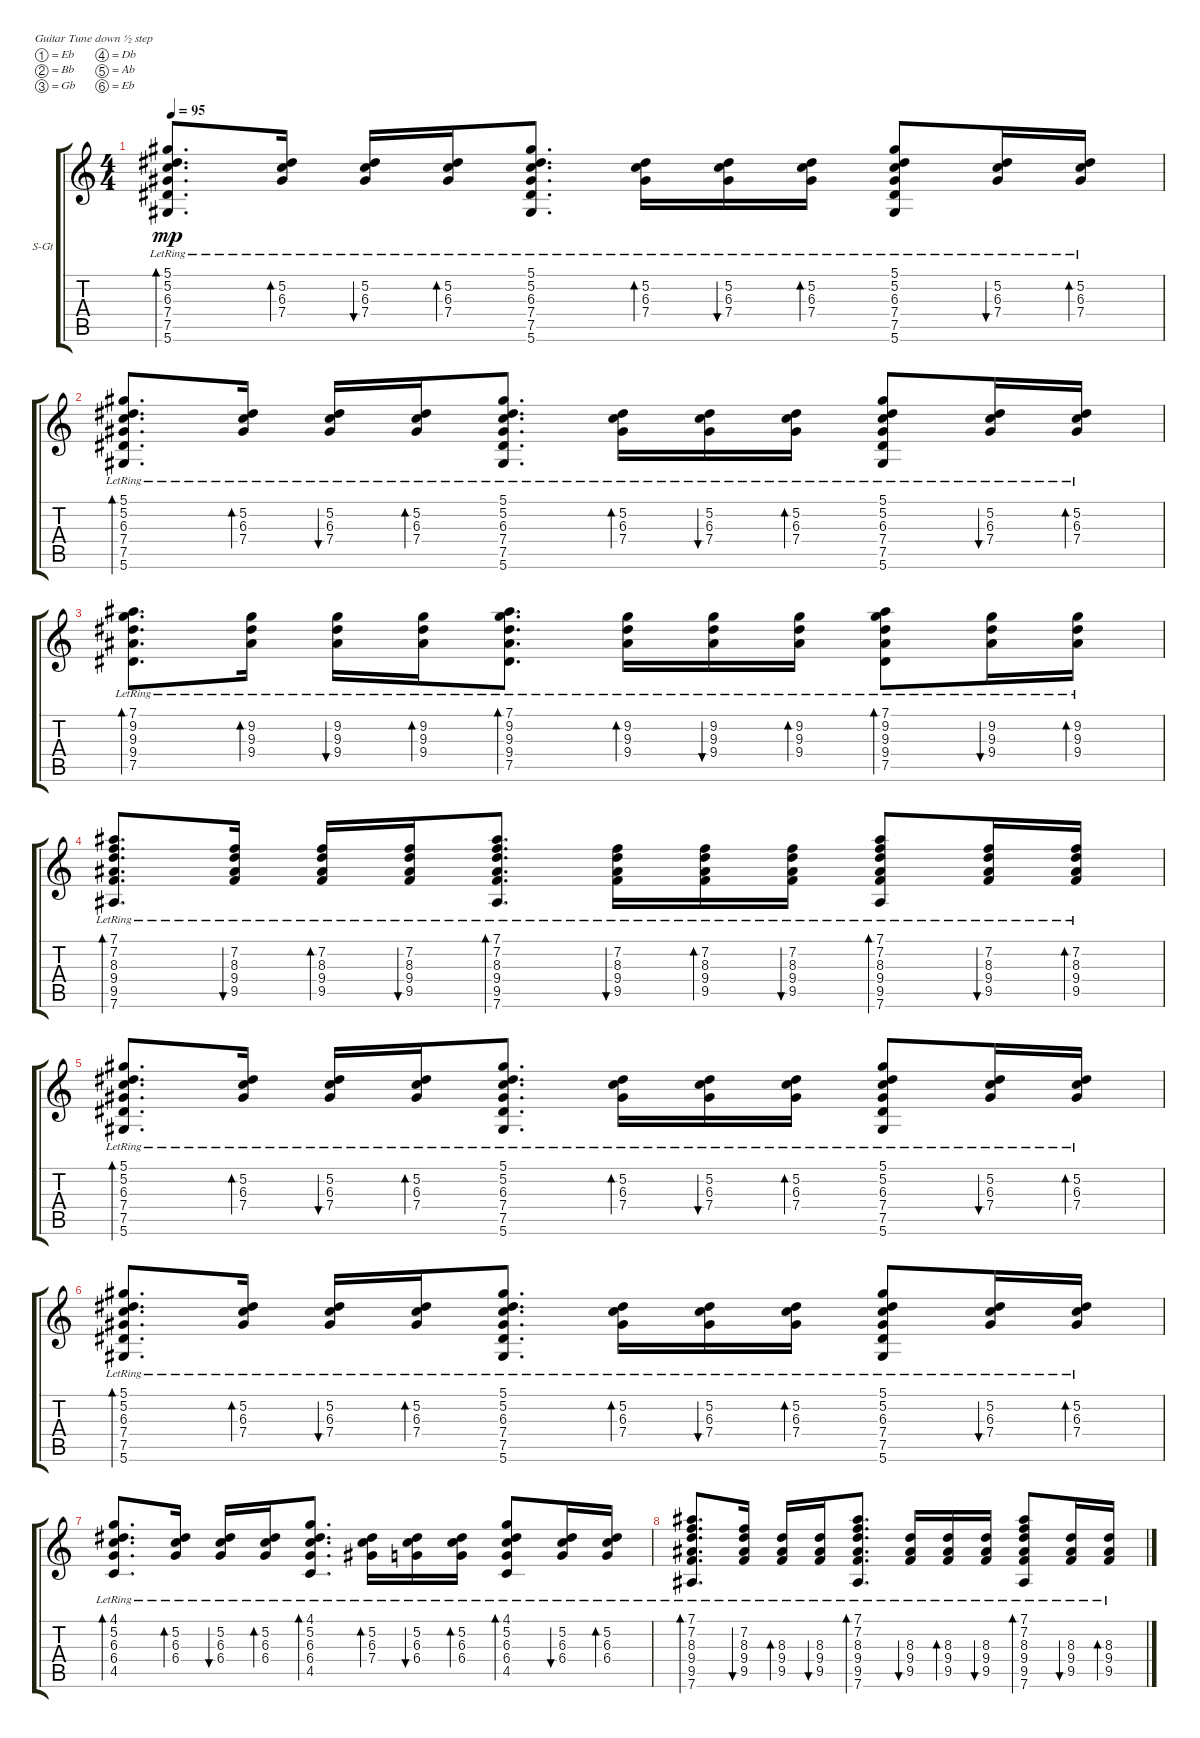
\defaultSystemsLayout 4
\bracketExtendMode groupsimilarinstruments
\firstSystemTrackNameOrientation horizontal
\otherSystemsTrackNameOrientation horizontal
\track ("Gitar 1 [Toru]" "S-Gt") {instrument acousticguitarsteel}
\staff {score tabs}
\tuning (Eb4 Bb3 Gb3 Db3 Ab2 Eb2)
\ts (4 4)
\tempo 95
\clef g2
\ks c
(7.5{lr} 7.4{lr} 6.3{lr} 5.2{lr} 5.1{lr} 5.6{lr}).8{d bd 30 dy mp} (7.4{lr} 6.3{lr} 5.2{lr}).16{bd 30} (7.4{lr} 6.3{lr} 5.2{lr}).16{bu 30} (7.4{lr} 6.3{lr} 5.2{lr}).16{bd 30} (7.5{lr} 7.4{lr} 6.3{lr} 5.2{lr} 5.1{lr} 5.6{lr}).8{d} (7.4{lr} 6.3{lr} 5.2{lr}).16{bd 30} (7.4{lr} 6.3{lr} 5.2{lr}).16{bu 30} (7.4{lr} 6.3{lr} 5.2{lr}).16{bd 30} (7.5{lr} 7.4{lr} 6.3{lr} 5.2{lr} 5.1{lr} 5.6{lr}).8 (7.4{lr} 6.3{lr} 5.2{lr}).16{bu 30} (7.4{lr} 6.3{lr} 5.2{lr}).16{bd 30} |
(7.5{lr} 7.4{lr} 6.3{lr} 5.2{lr} 5.1{lr} 5.6{lr}).8{d bd 30} (7.4{lr} 6.3{lr} 5.2{lr}).16{bd 30} (7.4{lr} 6.3{lr} 5.2{lr}).16{bu 30} (7.4{lr} 6.3{lr} 5.2{lr}).16{bd 30} (7.5{lr} 7.4{lr} 6.3{lr} 5.2{lr} 5.1{lr} 5.6{lr}).8{d} (7.4{lr} 6.3{lr} 5.2{lr}).16{bd 30} (7.4{lr} 6.3{lr} 5.2{lr}).16{bu 30} (7.4{lr} 6.3{lr} 5.2{lr}).16{bd 30} (7.5{lr} 7.4{lr} 6.3{lr} 5.2{lr} 5.1{lr} 5.6{lr}).8 (7.4{lr} 6.3{lr} 5.2{lr}).16{bu 30} (7.4{lr} 6.3{lr} 5.2{lr}).16{bd 30} |
(7.5{lr} 9.4{lr} 9.3{lr} 9.2{lr} 7.1{lr}).8{d bd 119} (9.4{lr} 9.3{lr} 9.2{lr}).16{bd 30} (9.4{lr} 9.3{lr} 9.2{lr}).16{bu 30} (9.4{lr} 9.3{lr} 9.2{lr}).16{bd 30} (7.5{lr} 9.4{lr} 9.3{lr} 9.2{lr} 7.1{lr}).8{d bd 30} (9.4{lr} 9.3{lr} 9.2{lr}).16{bd 30} (9.4{lr} 9.3{lr} 9.2{lr}).16{bu 30} (9.4{lr} 9.3{lr} 9.2{lr}).16{bd 30} (7.5{lr} 9.4{lr} 9.3{lr} 9.2{lr} 7.1{lr}).8{bd 30} (9.4{lr} 9.3{lr} 9.2{lr}).16{bu 30} (9.4{lr} 9.3{lr} 9.2{lr}).16{bd 30} |
(9.5{lr} 9.4{lr} 8.3{lr} 7.2{lr} 7.1{lr} 7.6{lr}).8{d bd 30} (9.4{lr} 8.3{lr} 7.2{lr} 9.5{lr}).16{bu 30} (9.4{lr} 8.3{lr} 9.5{lr} 7.2{lr}).16{bd 30} (9.4{lr} 8.3{lr} 9.5{lr} 7.2{lr}).16{bu 30} (9.5{lr} 9.4{lr} 8.3{lr} 7.2{lr} 7.1{lr} 7.6{lr}).8{d bd 30} (9.4{lr} 8.3{lr} 9.5{lr} 7.2{lr}).16{bu 30} (9.4{lr} 8.3{lr} 9.5{lr} 7.2{lr}).16{bd 30} (9.4{lr} 8.3{lr} 9.5{lr} 7.2{lr}).16{bu 30} (9.5{lr} 9.4{lr} 8.3{lr} 7.2{lr} 7.1{lr} 7.6{lr}).8{bd 30} (9.4{lr} 8.3{lr} 9.5{lr} 7.2{lr}).16{bu 30} (9.4{lr} 8.3{lr} 9.5{lr} 7.2{lr}).16{bd 30} |
(7.5{lr} 7.4{lr} 6.3{lr} 5.2{lr} 5.1{lr} 5.6{lr}).8{d bd 30} (7.4{lr} 6.3{lr} 5.2{lr}).16{bd 30} (7.4{lr} 6.3{lr} 5.2{lr}).16{bu 30} (7.4{lr} 6.3{lr} 5.2{lr}).16{bd 30} (7.5{lr} 7.4{lr} 6.3{lr} 5.2{lr} 5.1{lr} 5.6{lr}).8{d} (7.4{lr} 6.3{lr} 5.2{lr}).16{bd 30} (7.4{lr} 6.3{lr} 5.2{lr}).16{bu 30} (7.4{lr} 6.3{lr} 5.2{lr}).16{bd 30} (7.5{lr} 7.4{lr} 6.3{lr} 5.2{lr} 5.1{lr} 5.6{lr}).8 (7.4{lr} 6.3{lr} 5.2{lr}).16{bu 30} (7.4{lr} 6.3{lr} 5.2{lr}).16{bd 30} |
(7.5{lr} 7.4{lr} 6.3{lr} 5.2{lr} 5.1{lr} 5.6{lr}).8{d bd 30} (7.4{lr} 6.3{lr} 5.2{lr}).16{bd 30} (7.4{lr} 6.3{lr} 5.2{lr}).16{bu 30} (7.4{lr} 6.3{lr} 5.2{lr}).16{bd 30} (7.5{lr} 7.4{lr} 6.3{lr} 5.2{lr} 5.1{lr} 5.6{lr}).8{d} (7.4{lr} 6.3{lr} 5.2{lr}).16{bd 30} (7.4{lr} 6.3{lr} 5.2{lr}).16{bu 30} (7.4{lr} 6.3{lr} 5.2{lr}).16{bd 30} (7.5{lr} 7.4{lr} 6.3{lr} 5.2{lr} 5.1{lr} 5.6{lr}).8 (7.4{lr} 6.3{lr} 5.2{lr}).16{bu 30} (7.4{lr} 6.3{lr} 5.2{lr}).16{bd 30} |
(4.5{lr} 6.4{lr} 6.3{lr} 5.2{lr} 4.1{lr}).8{d bd 30} (6.4{lr} 6.3{lr} 5.2{lr}).16{bd 30} (6.4{lr} 6.3{lr} 5.2{lr}).16{bu 30} (6.4{lr} 6.3{lr} 5.2{lr}).16{bd 30} (4.5{lr} 6.4{lr} 6.3{lr} 5.2{lr} 4.1{lr}).8{d bd 30} (7.4{lr} 6.3{lr} 5.2{lr}).16{bd 30} (6.4{lr} 6.3{lr} 5.2{lr}).16{bu 30} (6.4{lr} 6.3{lr} 5.2{lr}).16{bd 30} (4.5{lr} 6.4{lr} 6.3{lr} 5.2{lr} 4.1{lr}).8{bd 30} (6.4{lr} 6.3{lr} 5.2{lr}).16{bu 30} (6.4{lr} 6.3{lr} 5.2{lr}).16{bd 30} |
(9.5{lr} 9.4{lr} 8.3{lr} 7.2{lr} 7.1{lr} 7.6{lr}).8{d bd 30} (9.4{lr} 8.3{lr} 7.2{lr} 9.5{lr}).16{bu 30} (9.4{lr} 8.3{lr} 9.5{lr}).16{bd 30} (9.4{lr} 8.3{lr} 9.5{lr}).16{bu 30} (9.5{lr} 9.4{lr} 8.3{lr} 7.2{lr} 7.1{lr} 7.6{lr}).8{d bd 30} (9.4{lr} 8.3{lr} 9.5{lr}).16{bu 30} (9.4{lr} 8.3{lr} 9.5{lr}).16{bd 30} (9.4{lr} 8.3{lr} 9.5{lr}).16{bu 30} (9.5{lr} 9.4{lr} 8.3{lr} 7.2{lr} 7.1{lr} 7.6{lr}).8{bd 30} (9.4{lr} 8.3{lr} 9.5{lr}).16{bu 30} (9.4{lr} 8.3{lr} 9.5{lr}).16{bd 30}
